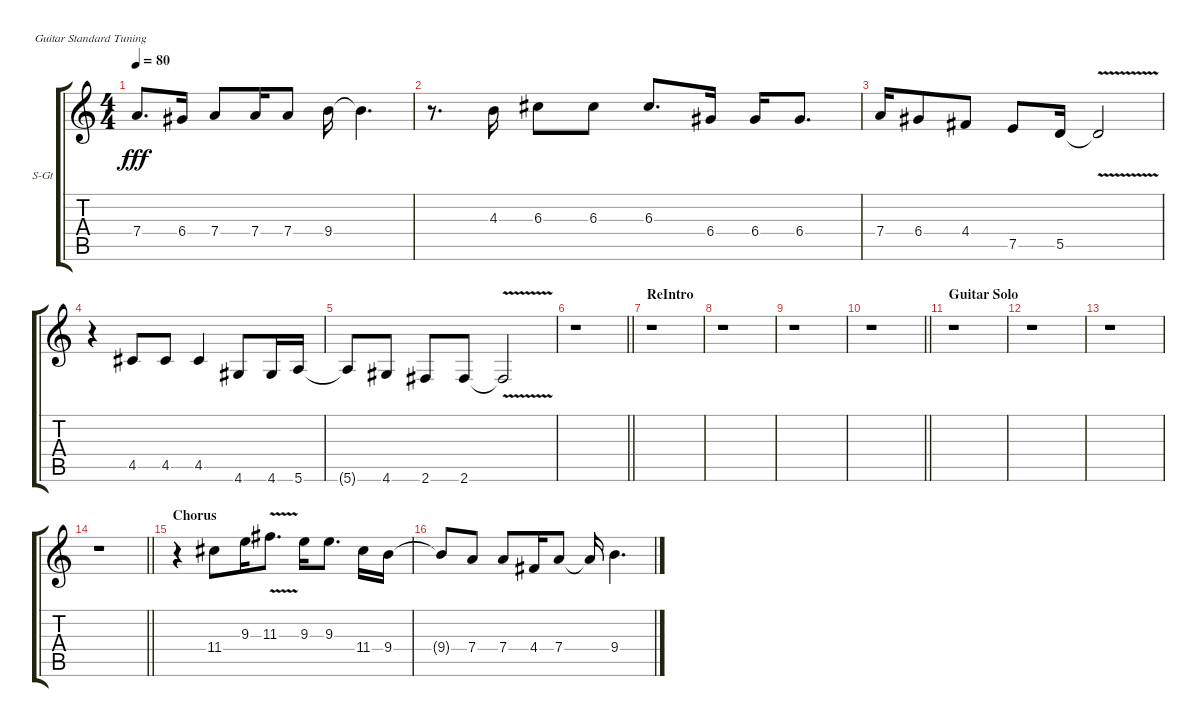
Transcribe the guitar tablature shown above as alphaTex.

\bracketExtendMode groupsimilarinstruments
\firstSystemTrackNameOrientation horizontal
\otherSystemsTrackNameOrientation horizontal
\track ("Vocal" "S-Gt") {instrument orchestralharp}
\staff {score tabs}
\tuning (E4 B3 G3 D3 A2 E2)
\displaytranspose 12
\ts (4 4)
\tempo 80
\clef g2
\ks c
7.4{t}.8{d dy fff} 6.4.16 7.4.8 7.4.16 7.4.8 9.4.16 9.4{t}.4{d} |
r.8{d} 4.3.16 6.3.8 6.3.8 6.3.8{d} 6.4.16 6.4.16 6.4.8{d} |
7.4.16 6.4.8 4.4.8 7.5.8 5.5.16 5.5{v t}.2 |
r.4 4.5.8 4.5.8 4.5.4 4.6.8 4.6.16 5.6.16 |
5.6{t}.8 4.6.8 2.6.8 2.6.8 2.6{v t}.2 |
\barLineRight lightlight
r.1 |
\section ("" "ReIntro")
r.1 |
r.1 |
r.1 |
\barLineRight lightlight
r.1 |
\section ("" "Guitar Solo")
r.1 |
r.1 |
r.1 |
\barLineRight lightlight
r.1 |
\section ("" "Chorus")
r.4 11.4.8 9.3.16 11.3{v}.8{d} 9.3.16 9.3.8{d} 11.4.16 9.4.16 |
9.4{t}.8 7.4.8 7.4.8 4.4.16 7.4.8 7.4{t}.16 9.4.4{d}
